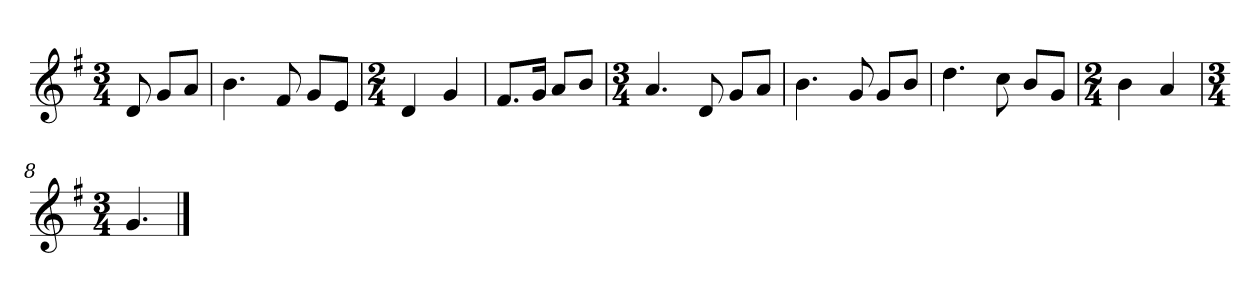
**kern
*part1
*staff1
*k[f#]
*M3/4
*MM120
=
8d
8gL
8aJ
=1
4.b
8f#
8gL
8eJ
=2
*M2/4
4d
4g
=3
8.f#L
16gJk
8aL
8bJ
=4
*M3/4
4.a
8d
8gL
8aJ
=5
4.b
8g
8gL
8bJ
=6
4.dd
8cc
8bL
8gJ
=7
*M2/4
4b
4a
=8
*M3/4
4.g
==
*-
